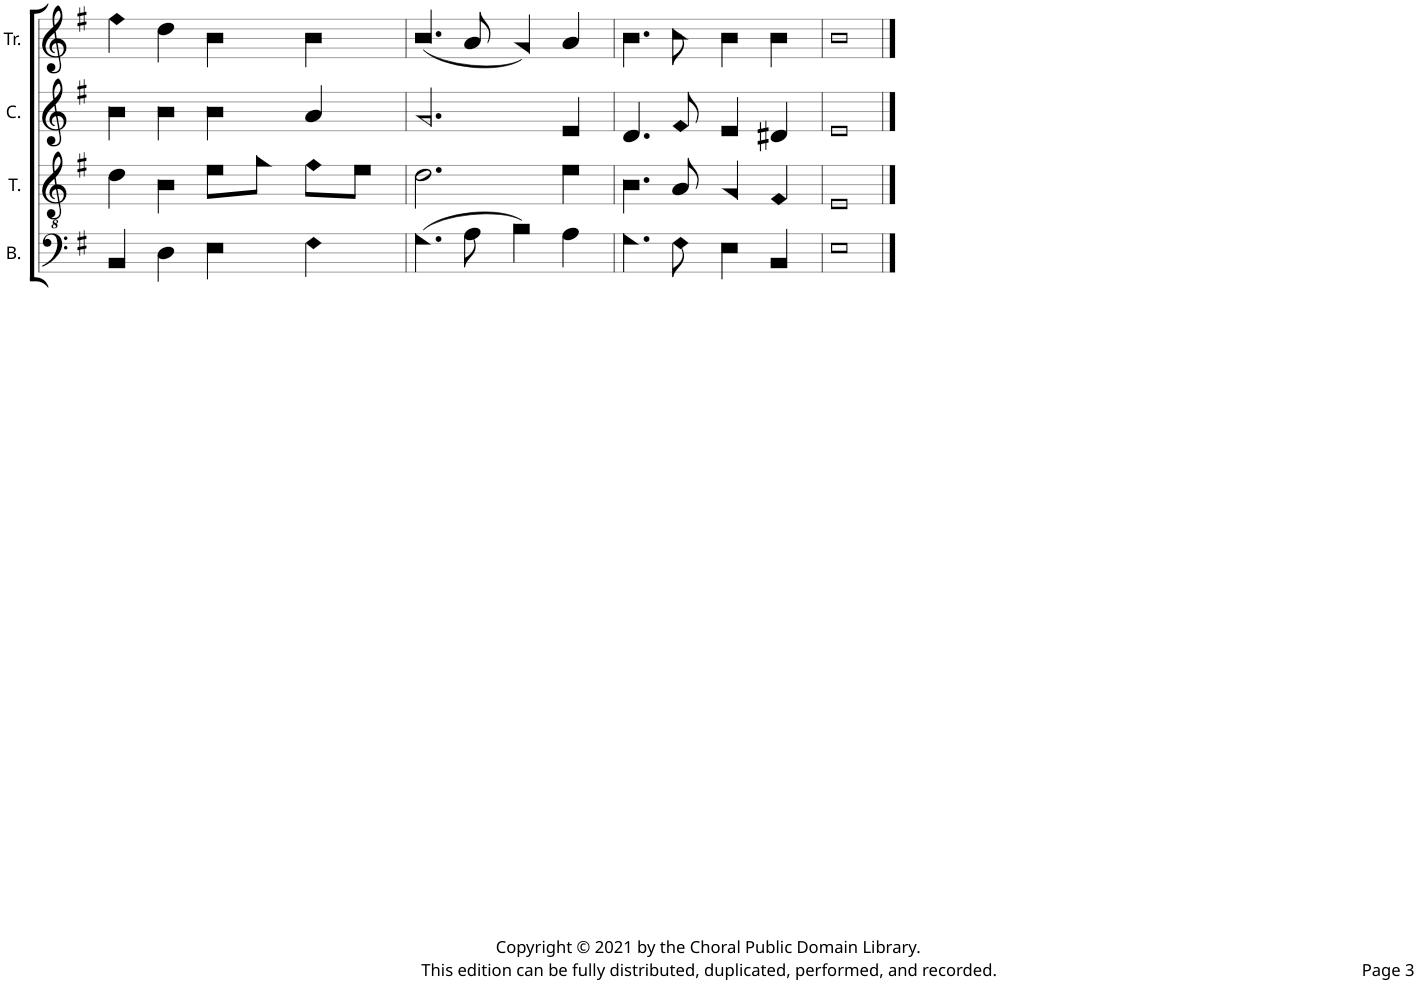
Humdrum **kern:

**kern	**kern	**kern	**kern
*part4	*part3	*part2	*part1
*staff4	*staff3	*staff2	*staff1
*I"Bass	*I"Tenor	*I"Counter	*I"Treble
*I'B.	*I'T.	*I'C.	*I'Tr.
!!LO:PB:g=z
*clefF4	*clefGv2	*clefG2	*clefG2
*k[f#]	*k[f#]	*k[f#]	*k[f#]
*M2/2	*M2/2	*M2/2	*M2/2
*met(c|)	*met(c|)	*met(c|)	*met(c|)
=46	=46	=46	=46
4BB!/	4d!\	4b!\	4ff#!\
4D!\	4B!\	4b!\	4dd!\
4E!\	8e!\L	4b!\	4b!\
.	8g!\J	.	.
4F#!\	8f#!\L	4a!/	4b!\
.	8e!\J	.	.
=47	=47	=47	=47
(4.G!\	2.d!\	2.g!/	(4.b!/
8A!\	.	.	8a!/
4B!\)	.	.	4g!/)
4A!\	4e!\	4e!/	4a!/
=48	=48	=48	=48
4.G!\	4.B!\	4.d!/	4.b!\
8F#!\	8A!/	8f#!/	8cc!\
4E!\	4G!/	4e!/	4b!\
4BB!/	4F#!/	4d#X!/	4b!\
=49	=49	=49	=49
1E!	1E!	1e!	1b!
==	==	==	==
*-	*-	*-	*-
